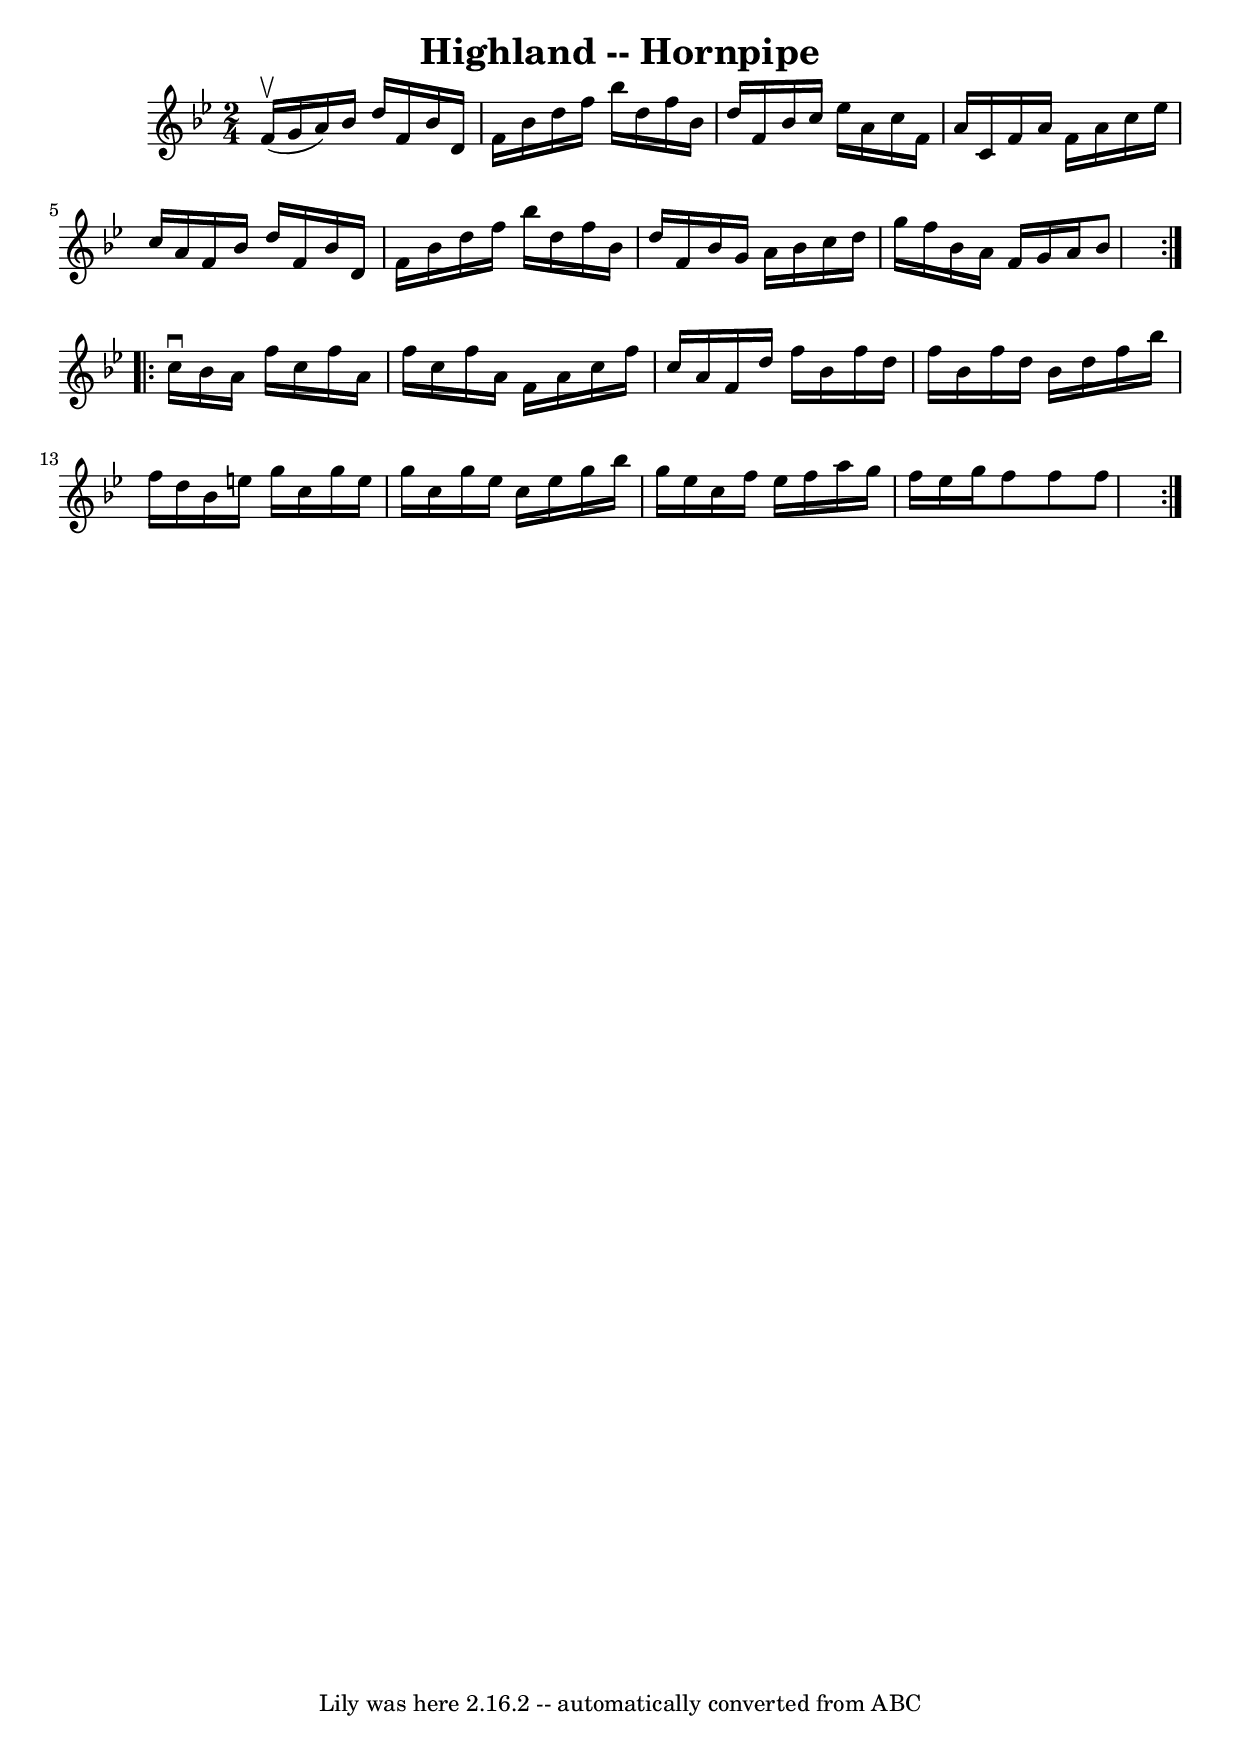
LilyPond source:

\version "2.7.40"
\include "Mammoth.ily"
\header {
	%% book = "Cole's 1000 Fiddle Tunes"
	crossRefNumber = "1"
	footnotes = ""
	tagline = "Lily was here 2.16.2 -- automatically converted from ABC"
	title = "Highland -- Hornpipe"
}
voicedefault =  {
\set Score.defaultBarType = "empty"

\repeat volta 2 {
\time 2/4 \key bes \major f'16 (^\upbow g'16 a'16) |
   
bes'16 d''16 f'16 bes'16 d'16 f'16 bes'16 d''16  |
  
 f''16 bes''16 d''16 f''16 bes'16 d''16 f'16 bes'16  
|
 c''16 ees''16 a'16 c''16 f'16 a'16 c'16 f'16  
|
 a'16 f'16 a'16 c''16 ees''16 c''16 a'16 f'16  
|
 bes'16 d''16 f'16 bes'16 d'16 f'16 bes'16    
d''16  |
 f''16 bes''16 d''16 f''16 bes'16 d''16 f'16 
 bes'16  |
 g'16 a'16 bes'16 c''16 d''16 g''16    
f''16 bes'16  |
 a'16 f'16 g'16 a'16 bes'8  }     
\repeat volta 2 { c''16^\downbow bes'16  |
 a'16 f''16 c''16 
 f''16 a'16 f''16 c''16 f''16  |
 a'16 f'16 a'16    
c''16 f''16 c''16 a'16 f'16  |
 d''16 f''16 bes'16    
f''16 d''16 f''16 bes'16 f''16  |
 d''16 bes'16 d''16 
 f''16 bes''16 f''16 d''16 bes'16  |
 e''16 g''16    
c''16 g''16 e''16 g''16 c''16 g''16  |
 ees''16 c''16 
 ees''16 g''16 bes''16 g''16 ees''16 c''16  |
 f''16   
 ees''16 f''16 a''16 g''16 f''16 ees''16 g''16  |
   
f''8 f''8 f''8  }   
}

\score{
    <<

	\context Staff="default"
	{
	    \voicedefault 
	}

    >>
	\layout {
	}
	\midi {}
}
